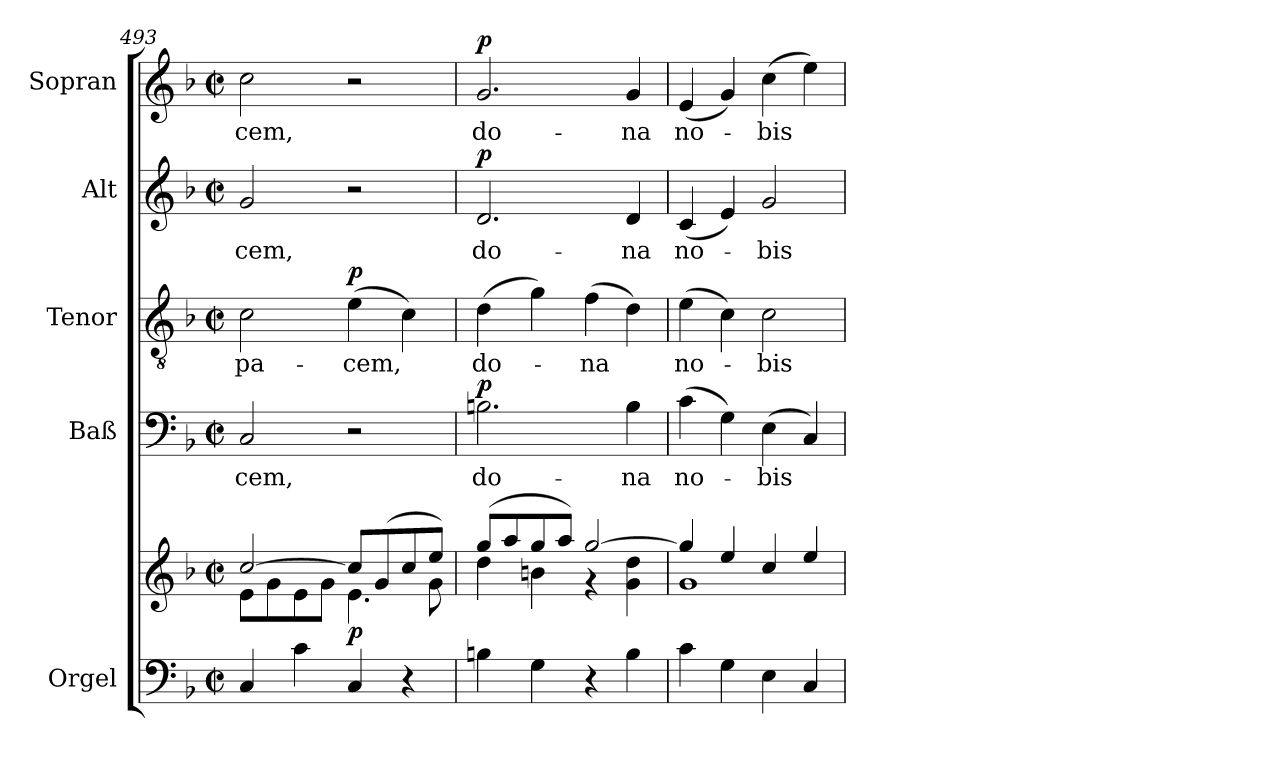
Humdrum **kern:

**kern	**kern	**dynam	**kern	**text	**dynam	**kern	**text	**dynam	**kern	**text	**dynam	**kern	**text	**dynam
*part5	*part5	*part5	*part4	*part4	*part4	*part3	*part3	*part3	*part2	*part2	*part2	*part1	*part1	*part1
*staff6	*staff5	*staff5/6	*staff4	*staff4	*staff4	*staff3	*staff3	*staff3	*staff2	*staff2	*staff2	*staff1	*staff1	*staff1
*I"Orgel	*	*	*I"Baß	*	*	*I"Tenor	*	*	*I"Alt	*	*	*I"Sopran	*	*
*I'Org.	*	*	*	*	*	*	*	*	*	*	*	*	*	*
*clefF4	*clefG2	*	*clefF4	*	*	*clefGv2	*	*	*clefG2	*	*	*clefG2	*	*
*k[b-]	*k[b-]	*	*k[b-]	*	*	*k[b-]	*	*	*k[b-]	*	*	*k[b-]	*	*
*F:	*F:	*	*F:	*	*	*F:	*	*	*F:	*	*	*F:	*	*
*M2/2	*M2/2	*	*M2/2	*	*	*M2/2	*	*	*M2/2	*	*	*M2/2	*	*
*met(c|)	*met(c|)	*	*met(c|)	*	*	*met(c|)	*	*	*met(c|)	*	*	*met(c|)	*	*
=493	=493	=493	=493	=493	=493	=493	=493	=493	=493	=493	=493	=493	=493	=493
*	*^	*	*	*	*	*	*	*	*	*	*	*	*	*
!	!	!	!	!	!LO:LY:b	!	!	!LO:LY:b	!	!	!LO:LY:b	!	!	!LO:LY:b	!
4C/	[>2cc/	8e\L	.	2C/	-cem,	.	2c\	pa-	.	2g/	-cem,	.	2cc\	-cem,	.
.	.	8g\	.	.	.	.	.	.	.	.	.	.	.	.	.
4c\	.	8e\	.	.	.	.	.	.	.	.	.	.	.	.	.
.	.	8g\J	.	.	.	.	.	.	.	.	.	.	.	.	.
!	!	!	!LO:DY:b	!	!	!	!	!LO:LY:b	!LO:DY:a	!	!	!	!	!	!
4C/	8cc/L]	4.e\	p	2r	.	.	(>4e\	-cem,	p	2r	.	.	2r	.	.
.	(>8g/	.	.	.	.	.	.	.	.	.	.	.	.	.	.
4r	8cc/	.	.	.	.	.	4c\)	.	.	.	.	.	.	.	.
.	8ee/J)	8g\	.	.	.	.	.	.	.	.	.	.	.	.	.
=494	=494	=494	=494	=494	=494	=494	=494	=494	=494	=494	=494	=494	=494	=494	=494
!	!	!	!	!	!LO:LY:b	!LO:DY:a	!	!LO:LY:b	!	!	!LO:LY:b	!LO:DY:a	!	!LO:LY:b	!LO:DY:a
4Bn\	(>8gg/L	4dd\	.	2.Bn\	do-	p	(>4d\	do-	.	2.d/	do-	p	2.g/	do-	p
.	8aa/	.	.	.	.	.	.	.	.	.	.	.	.	.	.
4G\	8gg/	4bn\	.	.	.	.	4g\)	.	.	.	.	.	.	.	.
.	8aa/J)	.	.	.	.	.	.	.	.	.	.	.	.	.	.
!	!	!	!	!	!	!	!	!LO:LY:b	!	!	!	!	!	!	!
4r	[>2gg/	4rg	.	.	.	.	(>4f\	-na	.	.	.	.	.	.	.
!	!	!	!	!	!LO:LY:b	!	!	!	!	!	!LO:LY:b	!	!	!LO:LY:b	!
4B\	.	4g\ 4dd\	.	4B\	-na	.	4d\)	.	.	4d/	-na	.	4g/	-na	.
=495	=495	=495	=495	=495	=495	=495	=495	=495	=495	=495	=495	=495	=495	=495	=495
!	!	!	!	!	!LO:LY:b	!	!	!LO:LY:b	!	!	!LO:LY:b	!	!	!LO:LY:b	!
4c\	4gg/]	1g	.	(>4c\	no-	.	(>4e\	no-	.	(<4c/	no-	.	(<4e/	no-	.
4G\	4ee/	.	.	4G\)	.	.	4c\)	.	.	4e/)	.	.	4g/)	.	.
!	!	!	!	!	!LO:LY:b	!	!	!LO:LY:b	!	!	!LO:LY:b	!	!	!LO:LY:b	!
4E\	4cc/	.	.	(>4E\	-bis	.	2c\	-bis	.	2g/	-bis	.	(>4cc\	-bis	.
4C/	4ee/	.	.	4C/)	.	.	.	.	.	.	.	.	4ee\)	.	.
*	*v	*v	*	*	*	*	*	*	*	*	*	*	*	*	*
=	=	=	=	=	=	=	=	=	=	=	=	=	=	=
*-	*-	*-	*-	*-	*-	*-	*-	*-	*-	*-	*-	*-	*-	*-
